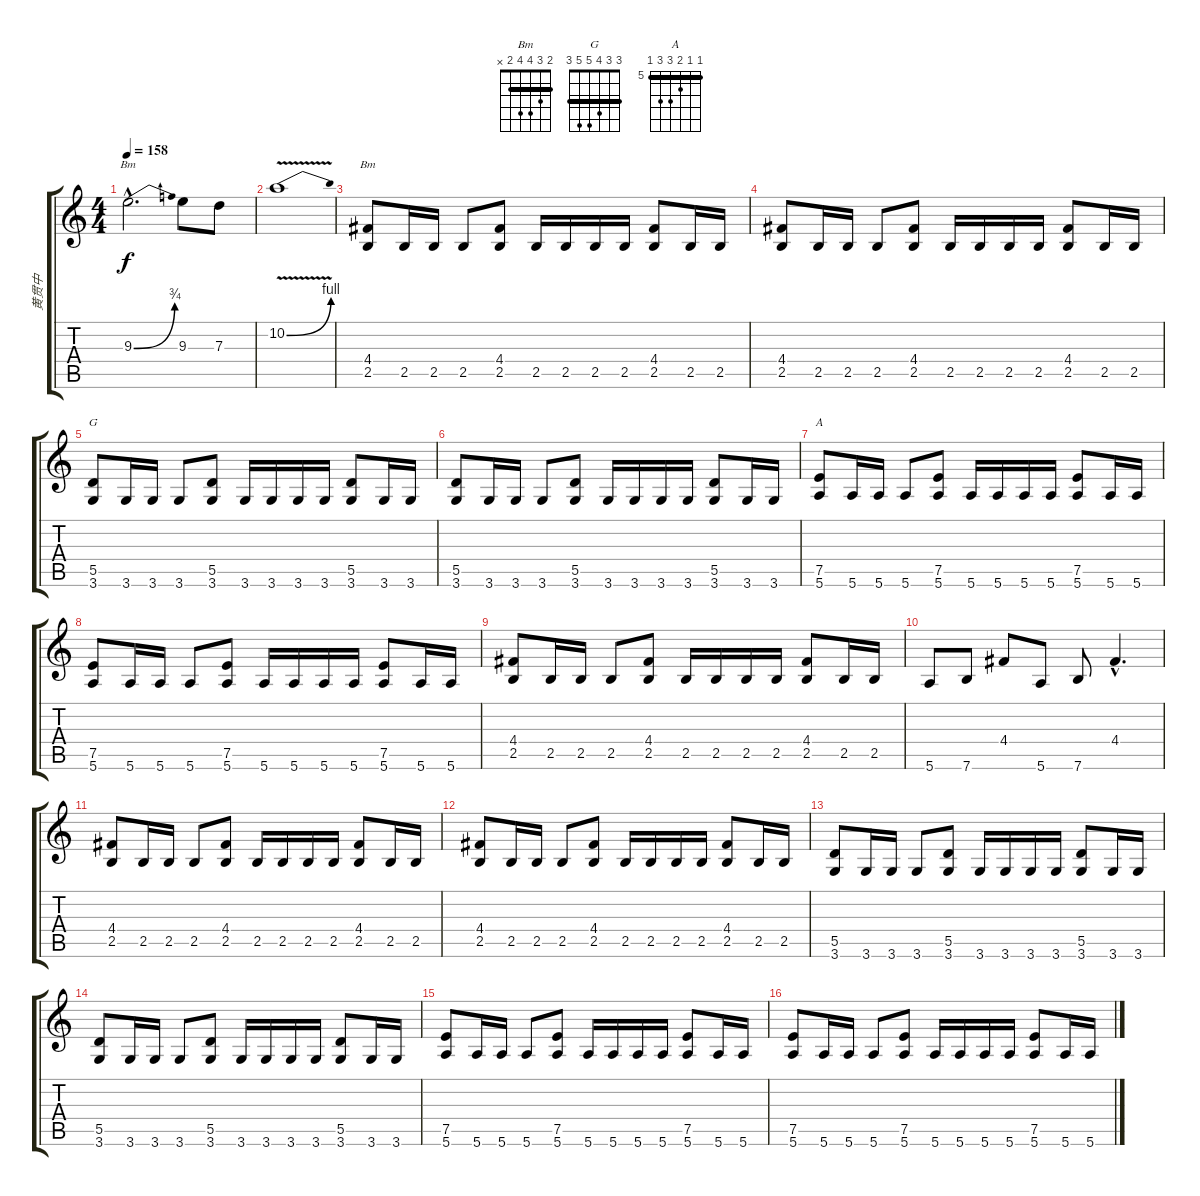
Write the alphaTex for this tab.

\track ("黄贯中" "黄贯中") {instrument distortionguitar}
\staff {score tabs}
\tuning (E4 B3 G3 D3 A2 E2) {hide}
\chord ("Bm" x x x x x x)
\chord ("Bm" 2 3 4 4 2 x) {barre 2}
\chord ("G" 3 3 4 5 5 3) {barre 3}
\chord ("A" 5 5 6 7 7 5) {firstfret 5 barre 5}
\ts (4 4)
\tempo 158
\clef g2
\ks c
9.3{be (bend 0 0 60 3) hac}.2{d ch "Bm" dy f} 9.3.8 7.3.8 |
10.2{be (bend 0 0 60 4) v}.1 |
(4.4 2.5).8{ch "Bm"} 2.5.16 2.5.16 2.5.8 (4.4 2.5).8 2.5.16 2.5.16 2.5.16 2.5.16 (4.4 2.5).8 2.5.16 2.5.16 |
(4.4 2.5).8 2.5.16 2.5.16 2.5.8 (4.4 2.5).8 2.5.16 2.5.16 2.5.16 2.5.16 (4.4 2.5).8 2.5.16 2.5.16 |
(5.5 3.6).8{ch "G"} 3.6.16 3.6.16 3.6.8 (5.5 3.6).8 3.6.16 3.6.16 3.6.16 3.6.16 (5.5 3.6).8 3.6.16 3.6.16 |
(5.5 3.6).8 3.6.16 3.6.16 3.6.8 (5.5 3.6).8 3.6.16 3.6.16 3.6.16 3.6.16 (5.5 3.6).8 3.6.16 3.6.16 |
(7.5 5.6).8{ch "A"} 5.6.16 5.6.16 5.6.8 (7.5 5.6).8 5.6.16 5.6.16 5.6.16 5.6.16 (7.5 5.6).8 5.6.16 5.6.16 |
(7.5 5.6).8 5.6.16 5.6.16 5.6.8 (7.5 5.6).8 5.6.16 5.6.16 5.6.16 5.6.16 (7.5 5.6).8 5.6.16 5.6.16 |
(4.4 2.5).8 2.5.16 2.5.16 2.5.8 (4.4 2.5).8 2.5.16 2.5.16 2.5.16 2.5.16 (4.4 2.5).8 2.5.16 2.5.16 |
5.6.8 7.6.8 4.4.8 5.6.8 7.6.8 4.4{hac}.4{d} |
(4.4 2.5).8 2.5.16 2.5.16 2.5.8 (4.4 2.5).8 2.5.16 2.5.16 2.5.16 2.5.16 (4.4 2.5).8 2.5.16 2.5.16 |
(4.4 2.5).8 2.5.16 2.5.16 2.5.8 (4.4 2.5).8 2.5.16 2.5.16 2.5.16 2.5.16 (4.4 2.5).8 2.5.16 2.5.16 |
(5.5 3.6).8 3.6.16 3.6.16 3.6.8 (5.5 3.6).8 3.6.16 3.6.16 3.6.16 3.6.16 (5.5 3.6).8 3.6.16 3.6.16 |
(5.5 3.6).8 3.6.16 3.6.16 3.6.8 (5.5 3.6).8 3.6.16 3.6.16 3.6.16 3.6.16 (5.5 3.6).8 3.6.16 3.6.16 |
(7.5 5.6).8 5.6.16 5.6.16 5.6.8 (7.5 5.6).8 5.6.16 5.6.16 5.6.16 5.6.16 (7.5 5.6).8 5.6.16 5.6.16 |
(7.5 5.6).8 5.6.16 5.6.16 5.6.8 (7.5 5.6).8 5.6.16 5.6.16 5.6.16 5.6.16 (7.5 5.6).8 5.6.16 5.6.16
